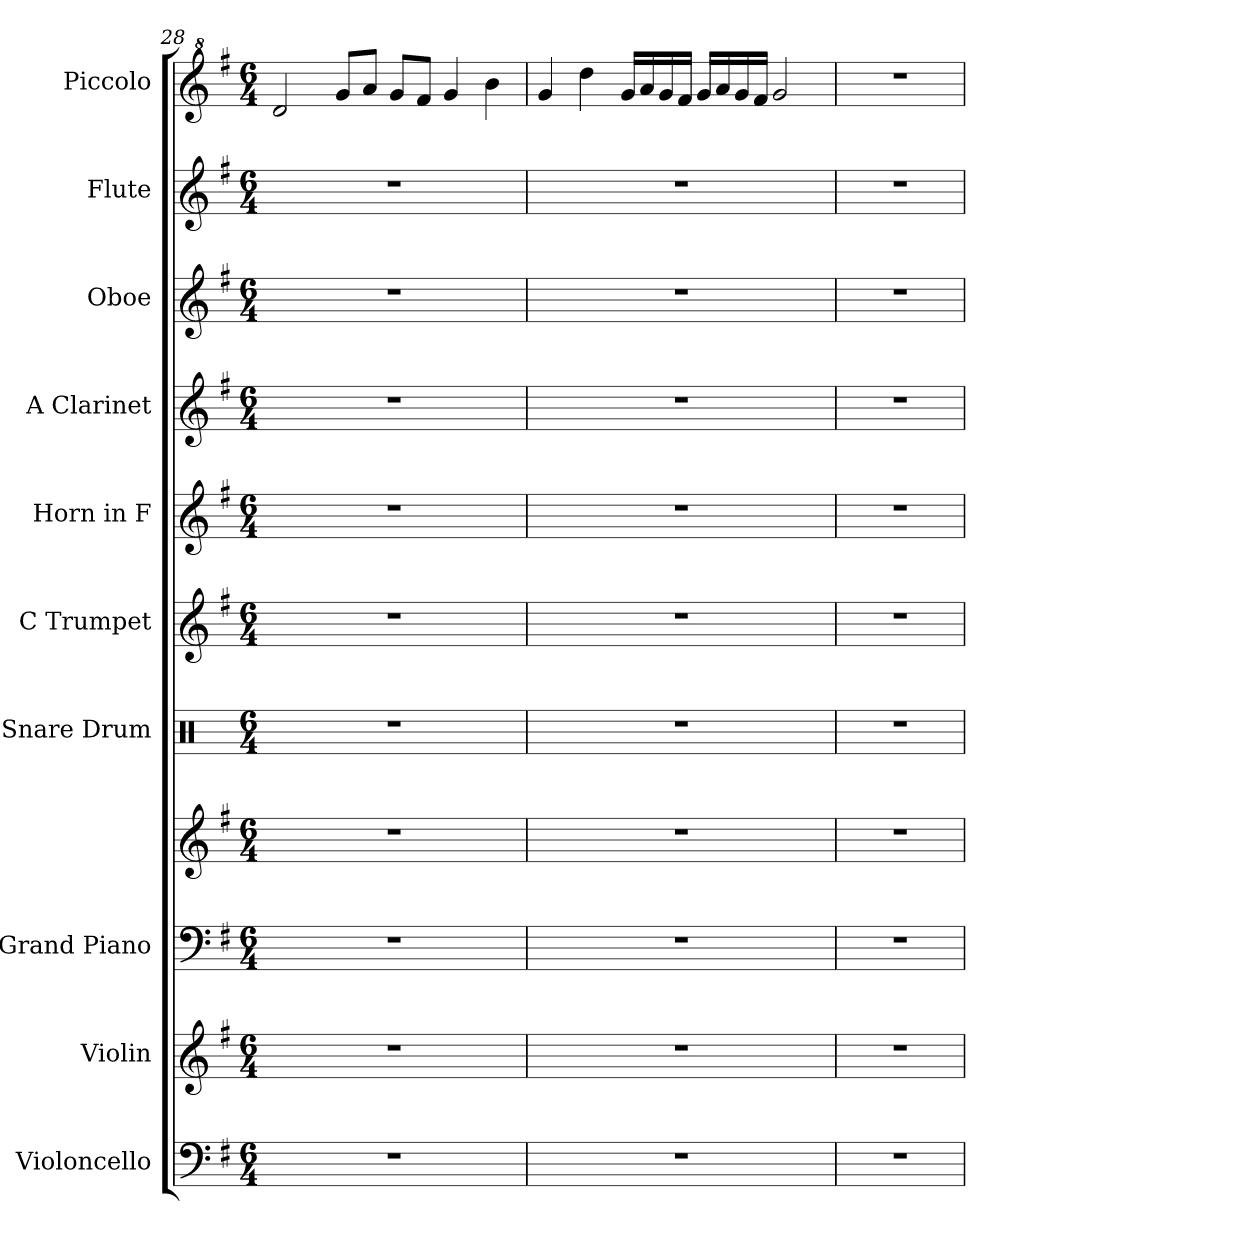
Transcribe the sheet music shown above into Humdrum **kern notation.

**kern	**kern	**kern	**kern	**kern	**kern	**kern	**kern	**kern	**kern	**kern
*part10	*part9	*part8	*part8	*part7	*part6	*part5	*part4	*part3	*part2	*part1
*staff11	*staff10	*staff9	*staff8	*staff7	*staff6	*staff5	*staff4	*staff3	*staff2	*staff1
*I"Violoncello	*I"Violin	*I"Grand Piano	*	*I"Snare Drum	*I"C Trumpet	*I"Horn in F	*I"A Clarinet	*I"Oboe	*I"Flute	*I"Piccolo
*I'Vc.	*I'Vln.	*I'Pno.	*	*I'Sn. Dr.	*I'C Tpt.	*	*I'A Cl.	*I'Ob.	*I'Fl.	*I'Picc.
*clefF4	*clefG2	*clefF4	*clefG2	*clefX	*clefG2	*clefG2	*clefG2	*clefG2	*clefG2	*clefG^2
*	*	*	*	*	*	*ITrd4c7	*ITrd2c3	*	*	*
*k[f#]	*k[f#]	*k[f#]	*k[f#]	*k[]	*k[f#]	*k[]	*k[f#c#g#d#]	*k[f#]	*k[f#]	*k[f#]
*M6/4	*M6/4	*M6/4	*M6/4	*M6/4	*M6/4	*M6/4	*M6/4	*M6/4	*M6/4	*M6/4
=28	=28	=28	=28	=28	=28	=28	=28	=28	=28	=28
1.r	1.r	1.r	1.r	1.r	1.r	1.r	1.r	1.r	1.r	2dd/
.	.	.	.	.	.	.	.	.	.	8gg/L
.	.	.	.	.	.	.	.	.	.	8aa/J
.	.	.	.	.	.	.	.	.	.	8gg/L
.	.	.	.	.	.	.	.	.	.	8ff#/J
.	.	.	.	.	.	.	.	.	.	4gg/
.	.	.	.	.	.	.	.	.	.	4bb\
=29	=29	=29	=29	=29	=29	=29	=29	=29	=29	=29
1.r	1.r	1.r	1.r	1.r	1.r	1.r	1.r	1.r	1.r	4gg/
.	.	.	.	.	.	.	.	.	.	4ddd\
.	.	.	.	.	.	.	.	.	.	16gg/LL
.	.	.	.	.	.	.	.	.	.	16aa/
.	.	.	.	.	.	.	.	.	.	16gg/
.	.	.	.	.	.	.	.	.	.	16ff#/JJ
.	.	.	.	.	.	.	.	.	.	16gg/LL
.	.	.	.	.	.	.	.	.	.	16aa/
.	.	.	.	.	.	.	.	.	.	16gg/
.	.	.	.	.	.	.	.	.	.	16ff#/JJ
.	.	.	.	.	.	.	.	.	.	2gg/
!!LO:LB:g=z
=30	=30	=30	=30	=30	=30	=30	=30	=30	=30	=30
1.r	1.r	1.r	1.r	1.r	1.r	1.r	1.r	1.r	1.r	1.r
=	=	=	=	=	=	=	=	=	=	=
*-	*-	*-	*-	*-	*-	*-	*-	*-	*-	*-
